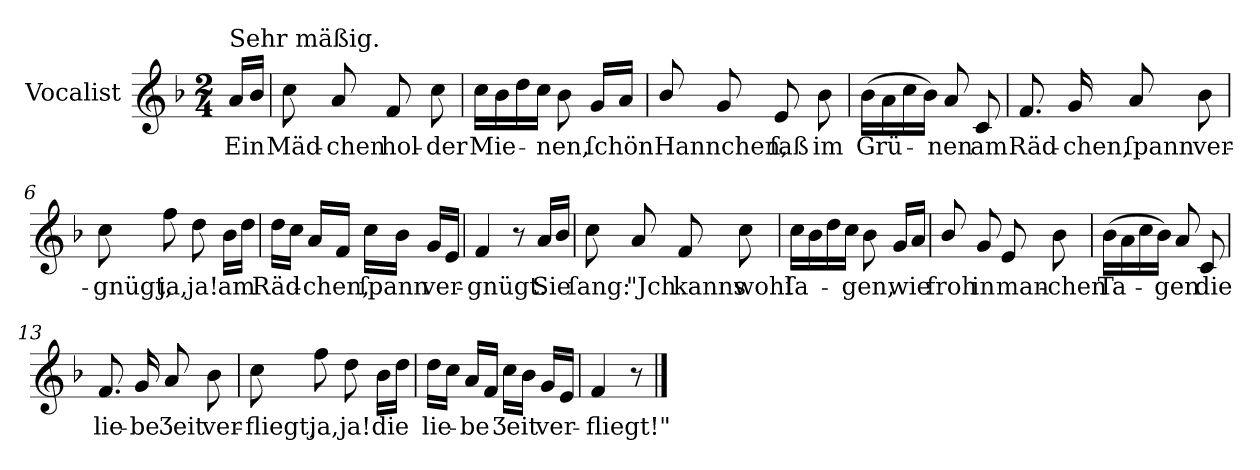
**kern	**text
*part1	*part1
*staff1	*staff1
*I"Vocalist	*
*clefG2	*
*k[b-]	*
*F:	*
*M2/4	*
=	=
!LO:TX:a:t=Sehr mäßig.	!
16aLL	Ein
16b-JJ	.
=1	=1
8cc	Mäd-
8a	-chen
8f	hol-
8cc	-der
=2	=2
16ccLL	Mie-
16b-	.
16dd	.
16ccJJ	.
8b-	-nen,
16gLL	ſchön
16aJJ	.
=3	=3
8b-/	Hannchen,
8g	.
8e	ſaß
8b-	im
=4	=4
(16b-LL	Grü-
16a	.
16cc	.
16b-JJ)	.
8a	-nen
8c	am
=5	=5
8.f	Räd-
16g	-chen,
8a	ſpann
8b-	ver-
=6	=6
8cc	-gnügt,
8ff	ja,
8dd	ja!
16b-LL	am
16ddJJ	.
=7	=7
16ddLL	Räd-
16ccJJ	.
16aLL	-chen,
16fJJ	.
16ccLL	ſpann
16b-JJ	.
16gLL	ver-
16eJJ	.
=8	=8
4f	-gnügt.
8r	.
16aLL	Sie
16b-JJ	.
=9	=9
8cc	ſang:
8a	"Jch
8f	kanns
8cc	wohl
=10	=10
16ccLL	ſa-
16b-	.
16dd	.
16ccJJ	.
8b-	-gen,
16gLL	wie
16aJJ	.
=11	=11
8b-/	froh
8g	in
8e	man-
8b-	-chen
=12	=12
(16b-LL	Ta-
16a	.
16cc	.
16b-JJ)	.
8a	-gen
8c	die
=13	=13
8.f	lie-
16g	-be
8a	Ʒeit
8b-	ver-
=14	=14
8cc	-fliegt,
8ff	ja,
8dd	ja!
16b-LL	die
16ddJJ	.
=15	=15
16ddLL	lie-
16ccJJ	.
16aLL	-be
16fJJ	.
16ccLL	Ʒeit
16b-JJ	.
16gLL	ver-
16eJJ	.
=16	=16
4f	-fliegt!"
8r	.
==	==
*-	*-
